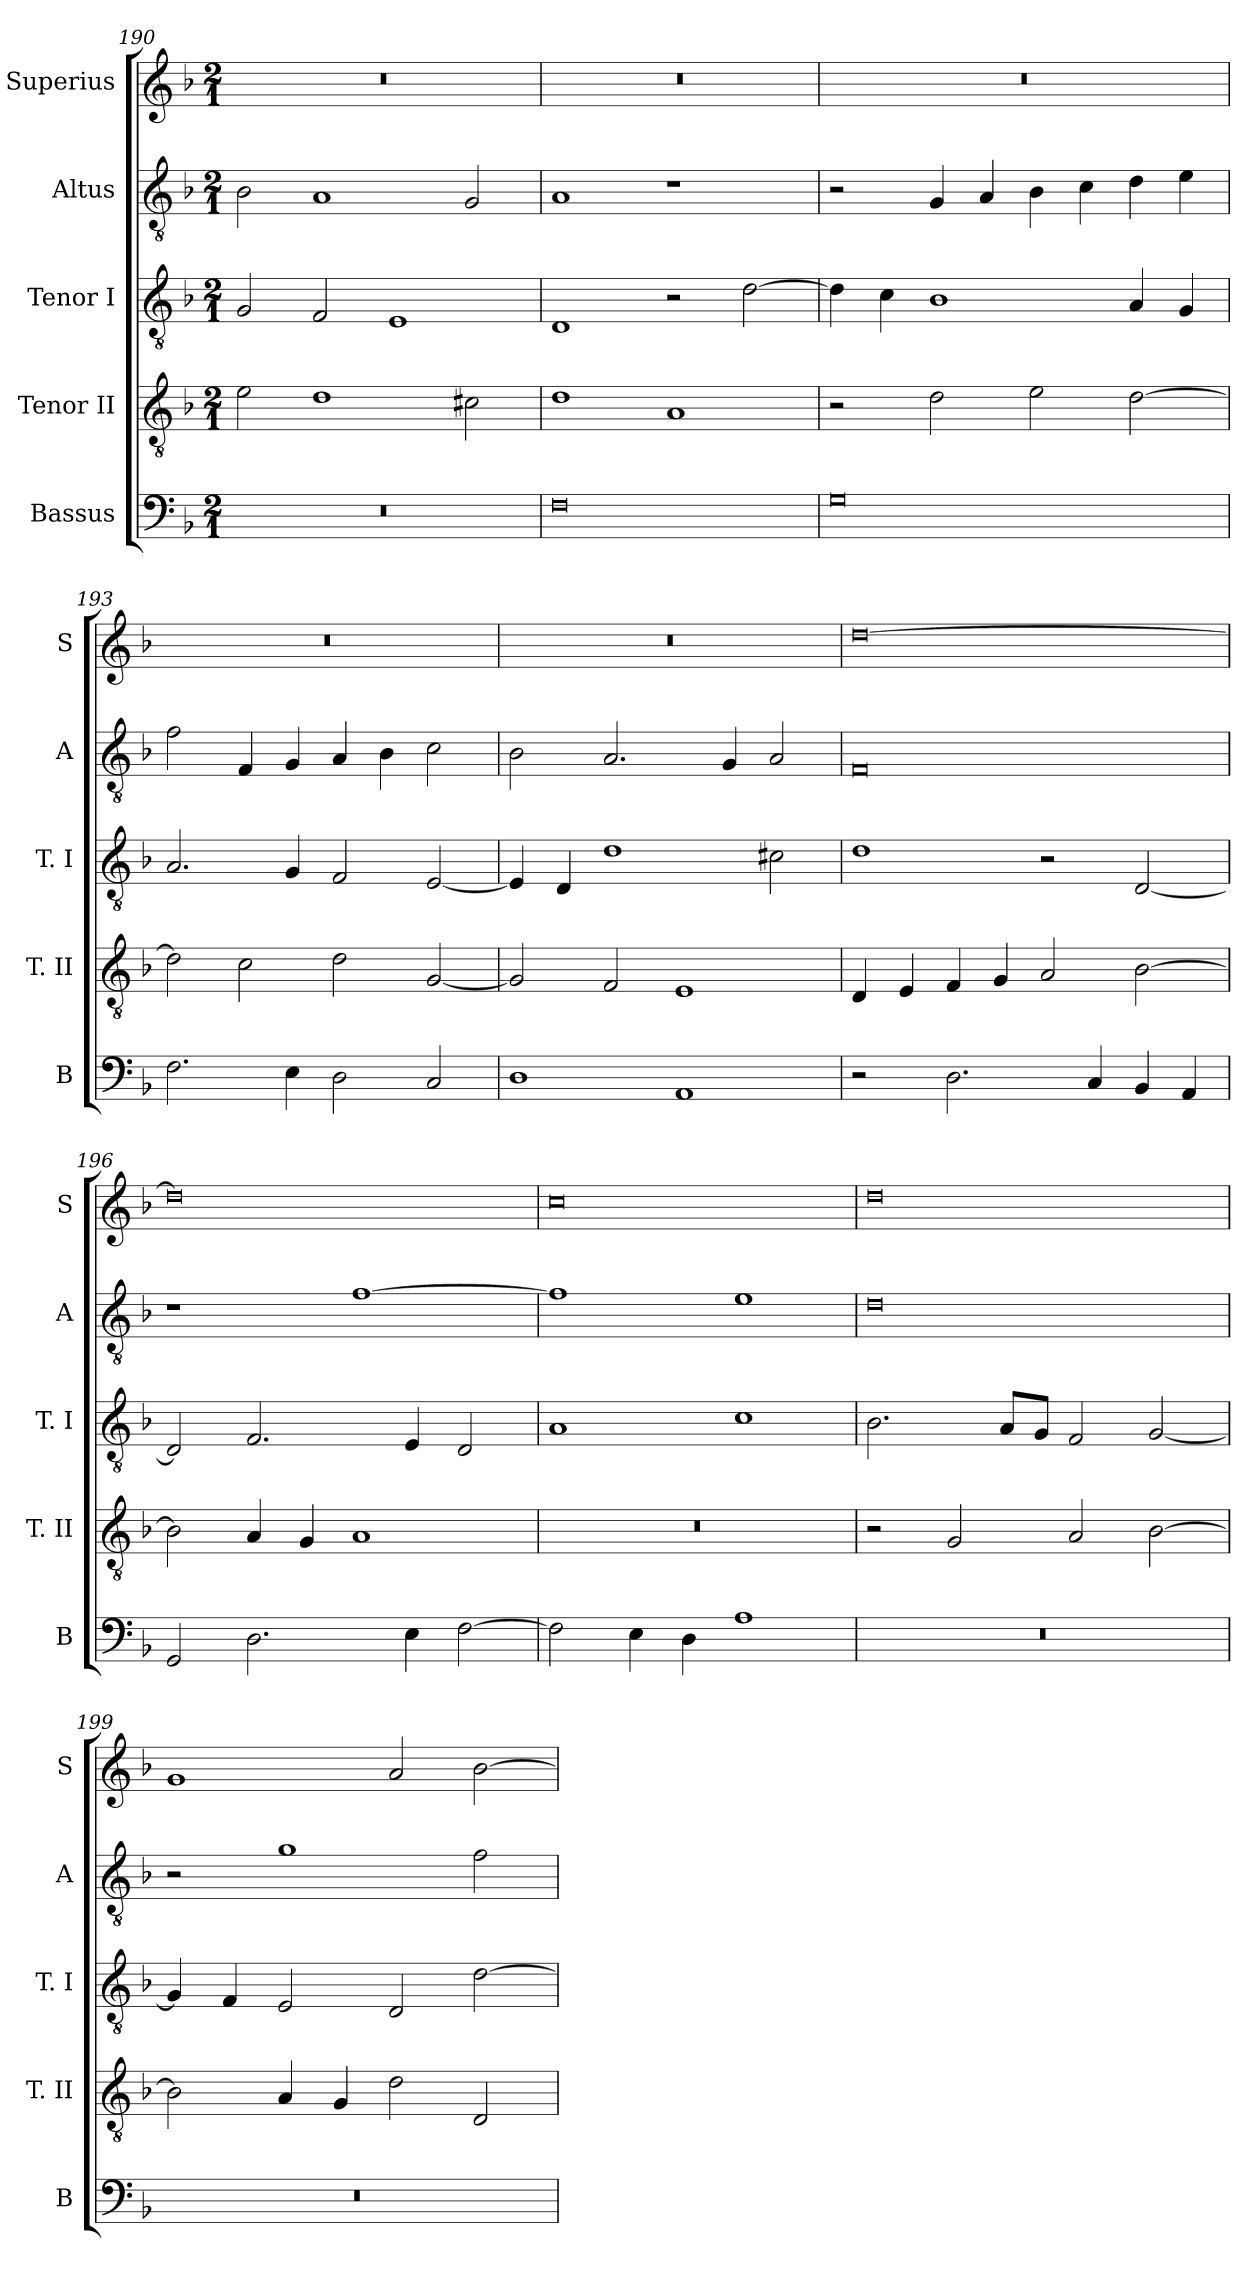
**kern	**kern	**kern	**kern	**kern
*part5	*part4	*part3	*part2	*part1
*staff5	*staff4	*staff3	*staff2	*staff1
*I"Bassus	*I"Tenor II	*I"Tenor I	*I"Altus	*I"Superius
*I'B	*I'T. II	*I'T. I	*I'A	*I'S
*clefF4	*clefGv2	*clefGv2	*clefGv2	*clefG2
*k[b-]	*k[b-]	*k[b-]	*k[b-]	*k[b-]
*F:	*F:	*F:	*F:	*F:
*M2/1	*M2/1	*M2/1	*M2/1	*M2/1
=190	=190	=190	=190	=190
0r	2e	2G	2B-	0r
.	1d	2F	1A	.
.	.	1E	.	.
.	2c#X	.	2G	.
=191	=191	=191	=191	=191
0F	1d	1D	1A	0r
.	1A	2r	1r	.
.	.	[2d	.	.
=192	=192	=192	=192	=192
0G	2r	4d]	2r	0r
.	.	4c	.	.
.	2d	1B-	4G	.
.	.	.	4A	.
.	2e	.	4B-	.
.	.	.	4c	.
.	[2d	4A	4d	.
.	.	4G	4e	.
=193	=193	=193	=193	=193
2.F	2d]	2.A	2f	0r
.	2c	.	4F	.
4E	.	4G	4G	.
2D	2d	2F	4A	.
.	.	.	4B-	.
2C	[2G	[2E	2c	.
=194	=194	=194	=194	=194
1D	2G]	4E]	2B-	0r
.	.	4D	.	.
.	2F	1d	2.A	.
1AA	1E	.	.	.
.	.	.	4G	.
.	.	2c#X	2A	.
=195	=195	=195	=195	=195
2r	4D	1d	0F	[0dd
.	4E	.	.	.
2.D	4F	.	.	.
.	4G	.	.	.
.	2A	2r	.	.
4C	.	.	.	.
4BB-	[2B-	[2D	.	.
4AA	.	.	.	.
=196	=196	=196	=196	=196
2GG	2B-]	2D]	1r	0dd]
2.D	4A	2.F	.	.
.	4G	.	.	.
.	1A	.	[1f	.
4E	.	4E	.	.
[2F	.	2D	.	.
=197	=197	=197	=197	=197
2F]	0r	1A	1f]	0cc
4E	.	.	.	.
4D	.	.	.	.
1A	.	1c	1e	.
=198	=198	=198	=198	=198
0r	2r	2.B-	0d	0dd
.	2G	.	.	.
.	.	8AL	.	.
.	.	8GJ	.	.
.	2A	2F	.	.
.	[2B-	[2G	.	.
=199	=199	=199	=199	=199
0r	2B-]	4G]	2r	1g
.	.	4F	.	.
.	4A	2E	1g	.
.	4G	.	.	.
.	2d	2D	.	2a
.	2D	[2d	2f	[2b-
=	=	=	=	=
*-	*-	*-	*-	*-
